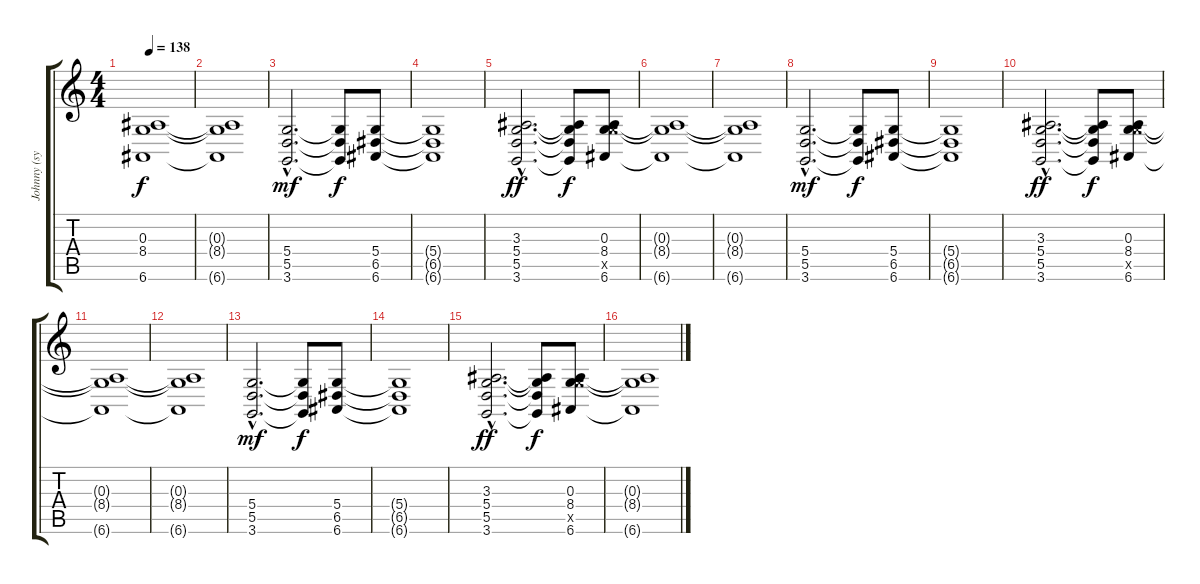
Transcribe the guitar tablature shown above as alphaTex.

\track ("Johnny (synth)" "Johnny (sy") {instrument pad2warm}
\staff {score tabs}
\tuning (E4 B3 G3 D3 A2 E2) {hide}
\ts (4 4)
\tempo 138
\clef g2
\ks c
(0.3{t} 8.4{t} 6.6{t}).1{dy f} |
(0.3{t} 8.4{t} 6.6{t}).1 |
(5.4{hac} 5.5{hac} 3.6{hac}).2{d dy mf} (5.4{t} 5.5{t} 3.6{t}).8{dy f} (5.4 6.5 6.6).8 |
(5.4{t} 6.5{t} 6.6{t}).1 |
(3.3{hac} 5.4{hac} 5.5{hac} 3.6{hac}).2{d dy ff} (3.3{t} 5.4{t} 5.5{t} 3.6{t}).8{dy f} (0.3 8.4 10.5{x} 6.6).8 |
(0.3{t} 8.4{t} 6.6{t}).1 |
(0.3{t} 8.4{t} 6.6{t}).1 |
(5.4{hac} 5.5{hac} 3.6{hac}).2{d dy mf} (5.4{t} 5.5{t} 3.6{t}).8{dy f} (5.4 6.5 6.6).8 |
(5.4{t} 6.5{t} 6.6{t}).1 |
(3.3{hac} 5.4{hac} 5.5{hac} 3.6{hac}).2{d dy ff} (3.3{t} 5.4{t} 5.5{t} 3.6{t}).8{dy f} (0.3 8.4 10.5{x} 6.6).8 |
(0.3{t} 8.4{t} 6.6{t}).1 |
(0.3{t} 8.4{t} 6.6{t}).1 |
(5.4{hac} 5.5{hac} 3.6{hac}).2{d dy mf} (5.4{t} 5.5{t} 3.6{t}).8{dy f} (5.4 6.5 6.6).8 |
(5.4{t} 6.5{t} 6.6{t}).1 |
(3.3{hac} 5.4{hac} 5.5{hac} 3.6{hac}).2{d dy ff} (3.3{t} 5.4{t} 5.5{t} 3.6{t}).8{dy f} (0.3 8.4 10.5{x} 6.6).8 |
(0.3{t} 8.4{t} 6.6{t}).1
